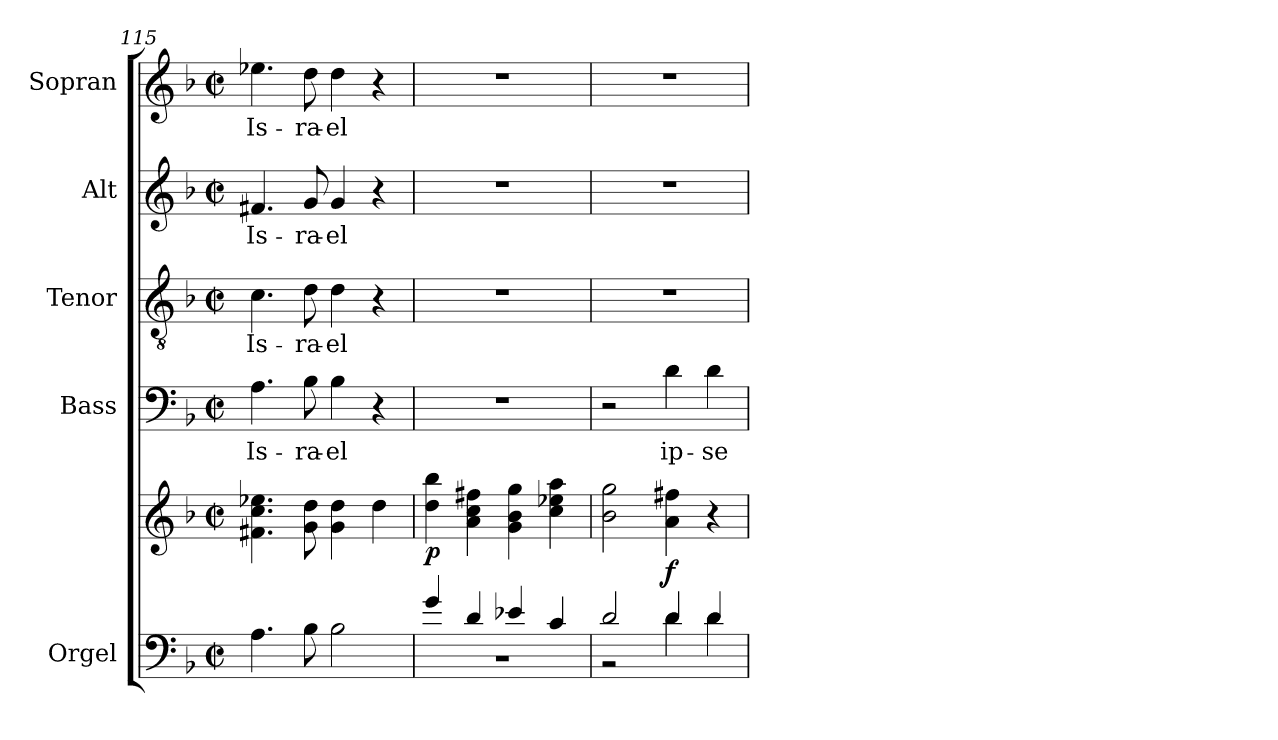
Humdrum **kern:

**kern	**kern	**dynam	**kern	**text	**kern	**text	**kern	**text	**kern	**text
*part5	*part5	*part5	*part4	*part4	*part3	*part3	*part2	*part2	*part1	*part1
*staff6	*staff5	*staff5/6	*staff4	*staff4	*staff3	*staff3	*staff2	*staff2	*staff1	*staff1
*I"Orgel	*	*	*I"Bass	*	*I"Tenor	*	*I"Alt	*	*I"Sopran	*
*I'Org.	*	*	*I'B.	*	*I'T.	*	*I'A.	*	*I'S.	*
!!LO:PB:g=z
*clefF4	*clefG2	*	*clefF4	*	*clefGv2	*	*clefG2	*	*clefG2	*
*k[b-]	*k[b-]	*	*k[b-]	*	*k[b-]	*	*k[b-]	*	*k[b-]	*
*F:	*F:	*	*F:	*	*F:	*	*F:	*	*F:	*
*M2/2	*M2/2	*	*M2/2	*	*M2/2	*	*M2/2	*	*M2/2	*
*met(c|)	*met(c|)	*	*met(c|)	*	*met(c|)	*	*met(c|)	*	*met(c|)	*
=115	=115	=115	=115	=115	=115	=115	=115	=115	=115	=115
!	!	!	!	!LO:LY:b	!	!LO:LY:b	!	!LO:LY:b	!	!LO:LY:b
4.A\	4.f#X\ 4.cc\ 4.ee-X\	.	4.A\	Is-	4.c\	Is-	4.f#X/	Is-	4.ee-X\	Is-
!	!	!	!	!LO:LY:b	!	!LO:LY:b	!	!LO:LY:b	!	!LO:LY:b
8B-\	8g\ 8dd\	.	8B-\	-ra-	8d\	-ra-	8g/	-ra-	8dd\	-ra-
!	!	!	!	!LO:LY:b	!	!LO:LY:b	!	!LO:LY:b	!	!LO:LY:b
2B-\	4g\ 4dd\	.	4B-\	-el	4d\	-el	4g/	-el	4dd\	-el
.	4dd\	.	4r	.	4r	.	4r	.	4r	.
=116	=116	=116	=116	=116	=116	=116	=116	=116	=116	=116
*^	*	*	*	*	*	*	*	*	*	*
!	!	!	!LO:DY:b	!	!	!	!	!	!	!	!
4g/	1r	4dd\ 4bb-\	p	1r	.	1r	.	1r	.	1r	.
4d/	.	4a\ 4cc\ 4ff#X\	.	.	.	.	.	.	.	.	.
4e-X/	.	4g\ 4b-\ 4gg\	.	.	.	.	.	.	.	.	.
4c/	.	4cc\ 4ee-X\ 4aa\	.	.	.	.	.	.	.	.	.
=117	=117	=117	=117	=117	=117	=117	=117	=117	=117	=117	=117
2d/	2r	2b-\ 2gg\	.	2r	.	1r	.	1r	.	1r	.
!	!	!	!LO:DY:b	!	!LO:LY:b	!	!	!	!	!	!
4d/	4d\	4a\ 4ff#X\	f	4d\	ip-	.	.	.	.	.	.
!	!	!	!	!	!LO:LY:b	!	!	!	!	!	!
4d/	4d\	4r	.	4d\	-se-	.	.	.	.	.	.
*v	*v	*	*	*	*	*	*	*	*	*	*
=	=	=	=	=	=	=	=	=	=	=
*-	*-	*-	*-	*-	*-	*-	*-	*-	*-	*-
